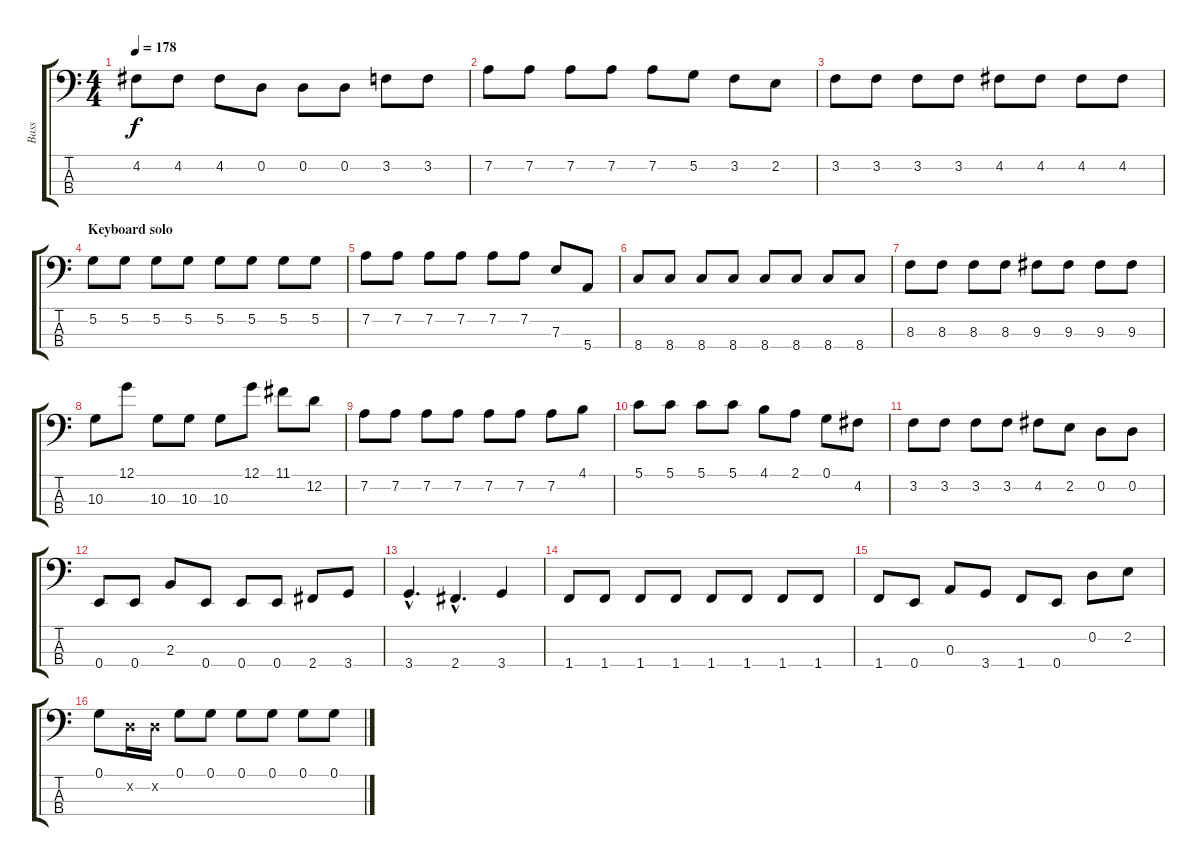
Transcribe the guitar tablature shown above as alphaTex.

\track ("Bass" "Bass") {instrument electricbasspick}
\staff {score tabs}
\tuning (G2 D2 A1 E1) {hide}
\ts (4 4)
\tempo 178
\clef f4
\ks c
4.2.8{dy f} 4.2.8 4.2.8 0.2.8 0.2.8 0.2.8 3.2.8 3.2.8 |
7.2.8 7.2.8 7.2.8 7.2.8 7.2.8 5.2.8 3.2.8 2.2.8 |
3.2.8 3.2.8 3.2.8 3.2.8 4.2.8 4.2.8 4.2.8 4.2.8 |
\section ("" "Keyboard solo")
5.2.8 5.2.8 5.2.8 5.2.8 5.2.8 5.2.8 5.2.8 5.2.8 |
7.2.8 7.2.8 7.2.8 7.2.8 7.2.8 7.2.8 7.3.8 5.4.8 |
8.4.8 8.4.8 8.4.8 8.4.8 8.4.8 8.4.8 8.4.8 8.4.8 |
8.3.8 8.3.8 8.3.8 8.3.8 9.3.8 9.3.8 9.3.8 9.3.8 |
10.3.8 12.1.8 10.3.8 10.3.8 10.3.8 12.1.8 11.1.8 12.2.8 |
7.2.8 7.2.8 7.2.8 7.2.8 7.2.8 7.2.8 7.2.8 4.1.8 |
5.1.8 5.1.8 5.1.8 5.1.8 4.1.8 2.1.8 0.1.8 4.2.8 |
3.2.8 3.2.8 3.2.8 3.2.8 4.2.8 2.2.8 0.2.8 0.2.8 |
0.4.8 0.4.8 2.3.8 0.4.8 0.4.8 0.4.8 2.4.8 3.4.8 |
3.4{hac}.4{d} 2.4{hac}.4{d} 3.4.4 |
1.4.8 1.4.8 1.4.8 1.4.8 1.4.8 1.4.8 1.4.8 1.4.8 |
1.4.8 0.4.8 0.3.8 3.4.8 1.4.8 0.4.8 0.2.8 2.2.8 |
0.1.8 0.2{x}.16 0.2{x}.16 0.1.8 0.1.8 0.1.8 0.1.8 0.1.8 0.1.8
